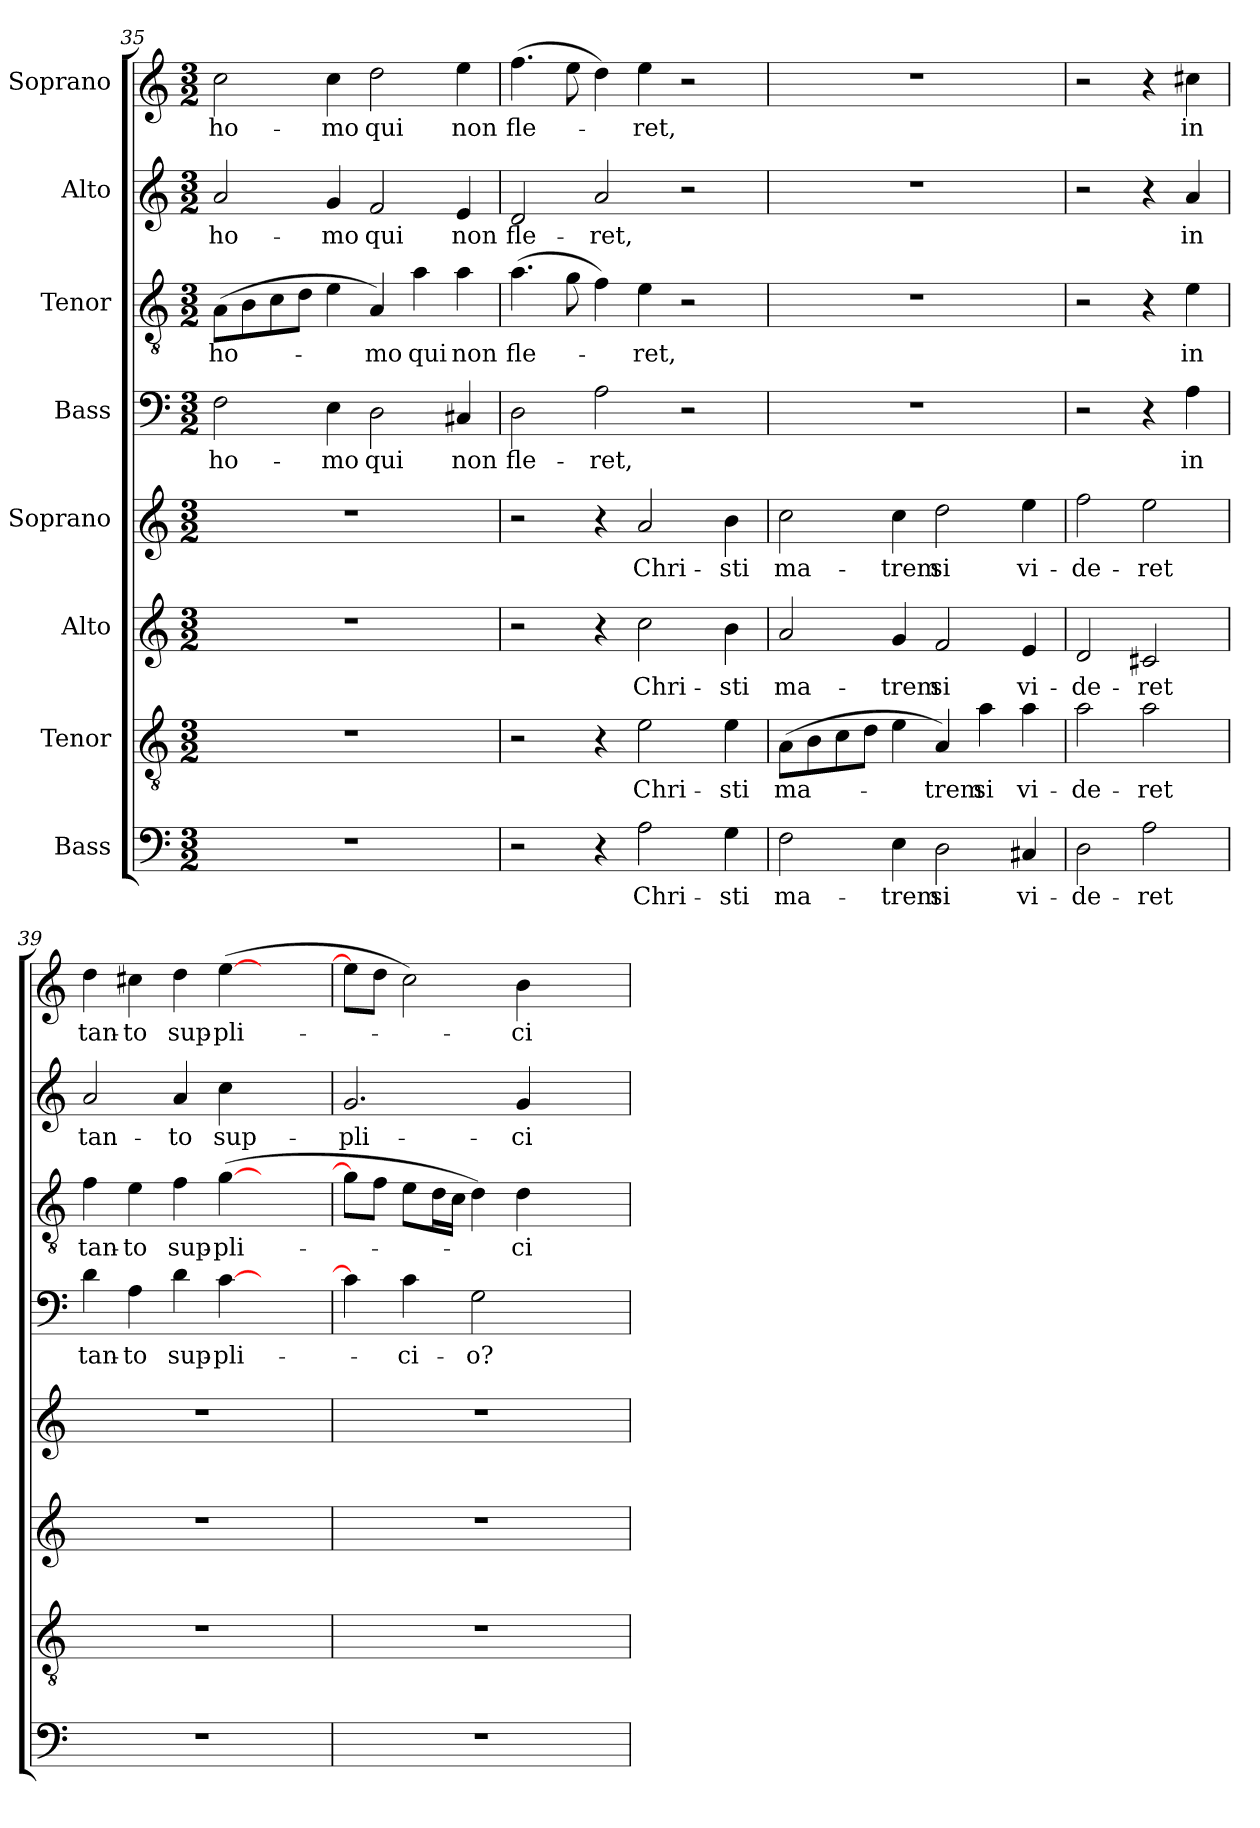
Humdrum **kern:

**kern	**text	**kern	**text	**kern	**text	**kern	**text	**kern	**text	**kern	**text	**kern	**text	**kern	**text
*part8	*part8	*part7	*part7	*part6	*part6	*part5	*part5	*part4	*part4	*part3	*part3	*part2	*part2	*part1	*part1
*staff8	*staff8	*staff7	*staff7	*staff6	*staff6	*staff5	*staff5	*staff4	*staff4	*staff3	*staff3	*staff2	*staff2	*staff1	*staff1
*I"Bass	*	*I"Tenor	*	*I"Alto	*	*I"Soprano	*	*I"Bass	*	*I"Tenor	*	*I"Alto	*	*I"Soprano	*
!!LO:LB:g=z
*clefF4	*	*clefGv2	*	*clefG2	*	*clefG2	*	*clefF4	*	*clefGv2	*	*clefG2	*	*clefG2	*
*k[]	*	*k[]	*	*k[]	*	*k[]	*	*k[]	*	*k[]	*	*k[]	*	*k[]	*
*C:	*	*C:	*	*C:	*	*C:	*	*C:	*	*C:	*	*C:	*	*C:	*
*M3/2	*	*M3/2	*	*M3/2	*	*M3/2	*	*M3/2	*	*M3/2	*	*M3/2	*	*M3/2	*
=35	=35	=35	=35	=35	=35	=35	=35	=35	=35	=35	=35	=35	=35	=35	=35
1.r	.	1.r	.	1.r	.	1.r	.	2F\	ho-	(8A\L	ho-	2a/	ho-	2cc\	ho-
.	.	.	.	.	.	.	.	.	.	8B\	.	.	.	.	.
.	.	.	.	.	.	.	.	.	.	8c\	.	.	.	.	.
.	.	.	.	.	.	.	.	.	.	8d\J	.	.	.	.	.
.	.	.	.	.	.	.	.	4E\	-mo	4e\	.	4g/	-mo	4cc\	-mo
.	.	.	.	.	.	.	.	2D\	qui	4A/)	-mo	2f/	qui	2dd\	qui
.	.	.	.	.	.	.	.	.	.	4a\	qui	.	.	.	.
.	.	.	.	.	.	.	.	4C#X/	non	4a\	non	4e/	non	4ee\	non
=36	=36	=36	=36	=36	=36	=36	=36	=36	=36	=36	=36	=36	=36	=36	=36
2r	.	2r	.	2r	.	2r	.	2D\	fle-	(4.a\	fle-	2d/	fle-	(4.ff\	fle-
.	.	.	.	.	.	.	.	.	.	8g\	.	.	.	8ee\	.
4r	.	4r	.	4r	.	4r	.	2A\	-ret,	4f\)	.	2a/	-ret,	4dd\)	.
2A\	Chri-	2e\	Chri-	2cc\	Chri-	2a/	Chri-	.	.	4e\	-ret,	.	.	4ee\	-ret,
.	.	.	.	.	.	.	.	2r	.	2r	.	2r	.	2r	.
4G\	-sti	4e\	-sti	4b\	-sti	4b\	-sti	.	.	.	.	.	.	.	.
=37	=37	=37	=37	=37	=37	=37	=37	=37	=37	=37	=37	=37	=37	=37	=37
2F\	ma-	(8A\L	ma-	2a/	ma-	2cc\	ma-	1.r	.	1.r	.	1.r	.	1.r	.
.	.	8B\	.	.	.	.	.	.	.	.	.	.	.	.	.
.	.	8c\	.	.	.	.	.	.	.	.	.	.	.	.	.
.	.	8d\J	.	.	.	.	.	.	.	.	.	.	.	.	.
4E\	-trem	4e\	.	4g/	-trem	4cc\	-trem	.	.	.	.	.	.	.	.
2D\	si	4A/)	-trem	2f/	si	2dd\	si	.	.	.	.	.	.	.	.
.	.	4a\	si	.	.	.	.	.	.	.	.	.	.	.	.
4C#X/	vi-	4a\	vi-	4e/	vi-	4ee\	vi-	.	.	.	.	.	.	.	.
=38	=38	=38	=38	=38	=38	=38	=38	=38	=38	=38	=38	=38	=38	=38	=38
2D\	-de-	2a\	-de-	2d/	-de-	2ff\	-de-	2r	.	2r	.	2r	.	2r	.
2A\	-ret	2a\	-ret	2c#X/	-ret	2ee\	-ret	4r	.	4r	.	4r	.	4r	.
.	.	.	.	.	.	.	.	4A\	in	4e\	in	4a/	in	4cc#X\	in
=39	=39	=39	=39	=39	=39	=39	=39	=39	=39	=39	=39	=39	=39	=39	=39
1.r	.	1.r	.	1.r	.	1.r	.	4d\	tan-	4f\	tan-	2a/	tan-	4dd\	tan-
.	.	.	.	.	.	.	.	4A\	-to	4e\	-to	.	.	4cc#X\	-to
.	.	.	.	.	.	.	.	4d\	sup-	4f\	sup-	4a/	-to	4dd\	sup-
.	.	.	.	.	.	.	.	[4c\	-pli-	([4g\	-pli-	4cc\	sup-	([4ee\	-pli-
.	.	.	.	.	.	.	.	2ryy	.	2ryy	.	2ryy	.	2ryy	.
!!LO:PB:g=z
=40	=40	=40	=40	=40	=40	=40	=40	=40	=40	=40	=40	=40	=40	=40	=40
1.r	.	1.r	.	1.r	.	1.r	.	4c\]	.	8g\L]	.	2.g/	-pli-	8ee\L]	.
.	.	.	.	.	.	.	.	.	.	8f\J	.	.	.	8dd\J	.
.	.	.	.	.	.	.	.	4c\	-ci-	8e\L	.	.	.	2cc\)	.
.	.	.	.	.	.	.	.	.	.	16d\L	.	.	.	.	.
.	.	.	.	.	.	.	.	.	.	16c\JJ	.	.	.	.	.
.	.	.	.	.	.	.	.	2G\	-o?	4d\)	.	.	.	.	.
.	.	.	.	.	.	.	.	.	.	4d\	-ci-	4g/	-ci-	4b\	-ci-
.	.	.	.	.	.	.	.	2ryy	.	2ryy	.	2ryy	.	2ryy	.
=	=	=	=	=	=	=	=	=	=	=	=	=	=	=	=
*-	*-	*-	*-	*-	*-	*-	*-	*-	*-	*-	*-	*-	*-	*-	*-
